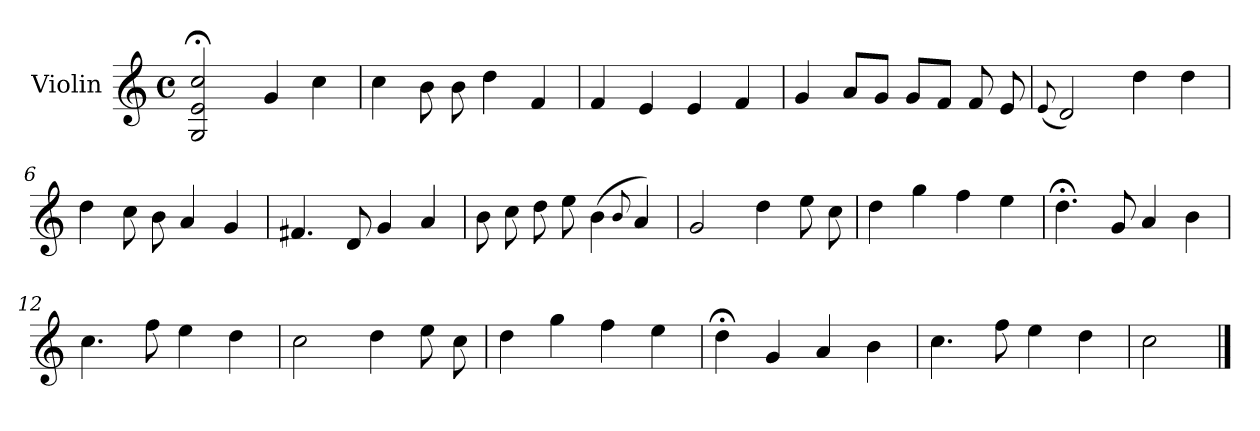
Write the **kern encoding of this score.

**kern
*part1
*staff1
*I"Violin
*I'Vln.
*clefG2
*k[]
*M4/4
*met(c)
=1
2G;</ 2e;</ 2cc;</
4g/
4cc\
=2
4cc\
8b\
8b\
4dd\
4f/
=3
4f/
4e/
4e/
4f/
=4
4g/
8a/L
8g/J
8g/L
8f/J
8f/
8e/
=5
(<8qqe/
2d/)
4dd\
4dd\
=6
4dd\
8cc\
8b\
4a/
4g/
!!LO:LB:g=z
=7
4.f#X/
8d/
4g/
4a/
=8
8b\
8cc\
8dd\
8ee\
(>4b\
8qqb/
4a/)
=9
2g/
4dd\
8ee\
8cc\
=10
4dd\
4gg\
4ff\
4ee\
=11
4.dd;<\
8g/
4a/
4b\
=12
4.cc\
8ff\
4ee\
4dd\
!!LO:LB:g=z
=13
2cc\
4dd\
8ee\
8cc\
=14
4dd\
4gg\
4ff\
4ee\
=15
4dd;<\
4g/
4a/
4b\
=16
4.cc\
8ff\
4ee\
4dd\
=17
2cc\
==
*-
